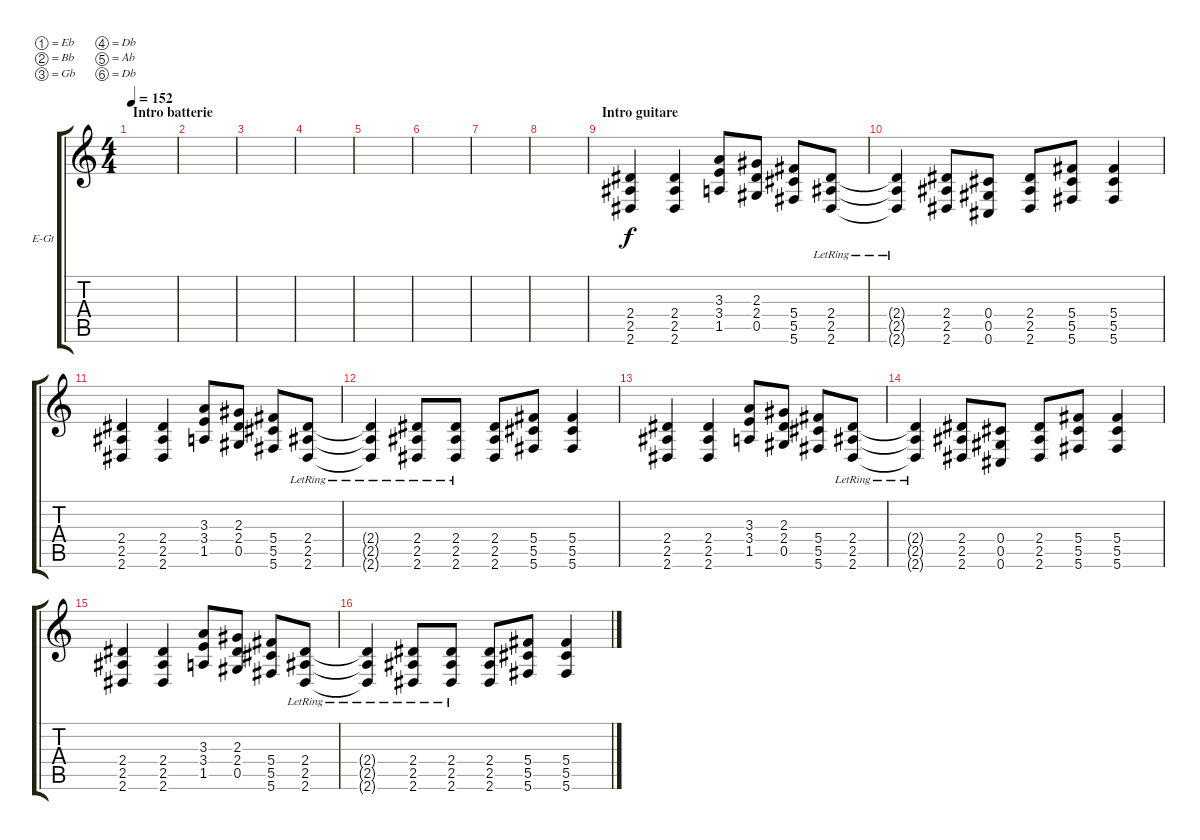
\defaultSystemsLayout 4
\bracketExtendMode groupsimilarinstruments
\firstSystemTrackNameOrientation horizontal
\otherSystemsTrackNameOrientation horizontal
\track ("backing Guitar" "E-Gt") {instrument overdrivenguitar}
\staff {score tabs}
\tuning (Eb4 Bb3 Gb3 Db3 Ab2 Db2)
\ts (4 4)
\section ("" "Intro batterie")
\tempo 152
\clef g2
\scale
0.487395
\ks c
|
\scale
0.256303 |
\scale
0.256303 |
\scale
0.333333 |
\scale
0.333333 |
\scale
0.333333 |
\scale
0.333333 |
\scale
0.333333 |
\section ("" "Intro guitare")
\scale
0.333333 (2.6 2.5 2.4).4 (2.4 2.5 2.6).4 (1.5 3.4 3.3).8 (2.3 2.4 0.5).8 (5.6 5.5 5.4).8 (2.4{lr} 2.5{lr} 2.6{lr}).8 |
\scale
0.333333 (2.6{lr t} 2.5{lr t} 2.4{lr t}).4 (2.6 2.5 2.4).8 (0.4 0.5 0.6).8 (2.6 2.5 2.4).8 (5.4 5.5 5.6).8 (5.6 5.5 5.4).4 |
\scale
0.333333 (2.6 2.5 2.4).4 (2.4 2.5 2.6).4 (1.5 3.4 3.3).8 (2.3 2.4 0.5).8 (5.6 5.5 5.4).8 (2.4{lr} 2.5{lr} 2.6{lr}).8 |
\scale
0.333333 (2.6{lr t} 2.5{lr t} 2.4{lr t}).4 (2.6{lr} 2.5{lr} 2.4{lr}).8 (2.4{lr} 2.5{lr} 2.6{lr}).8 (2.6 2.5 2.4).8 (5.4 5.5 5.6).8 (5.6 5.5 5.4).4 |
\scale
0.333333 (2.6 2.5 2.4).4 (2.4 2.5 2.6).4 (1.5 3.4 3.3).8 (2.3 2.4 0.5).8 (5.6 5.5 5.4).8 (2.4{lr} 2.5{lr} 2.6{lr}).8 |
\scale
0.333333 (2.6{lr t} 2.5{lr t} 2.4{lr t}).4 (2.6 2.5 2.4).8 (0.4 0.5 0.6).8 (2.6 2.5 2.4).8 (5.4 5.5 5.6).8 (5.6 5.5 5.4).4 |
\scale
0.333333 (2.6 2.5 2.4).4 (2.4 2.5 2.6).4 (1.5 3.4 3.3).8 (2.3 2.4 0.5).8 (5.6 5.5 5.4).8 (2.4{lr} 2.5{lr} 2.6{lr}).8 |
\scale
0.333333 (2.6{lr t} 2.5{lr t} 2.4{lr t}).4 (2.6{lr} 2.5{lr} 2.4{lr}).8 (2.4{lr} 2.5{lr} 2.6{lr}).8 (2.6 2.5 2.4).8 (5.4 5.5 5.6).8 (5.5 5.4 5.6).4
